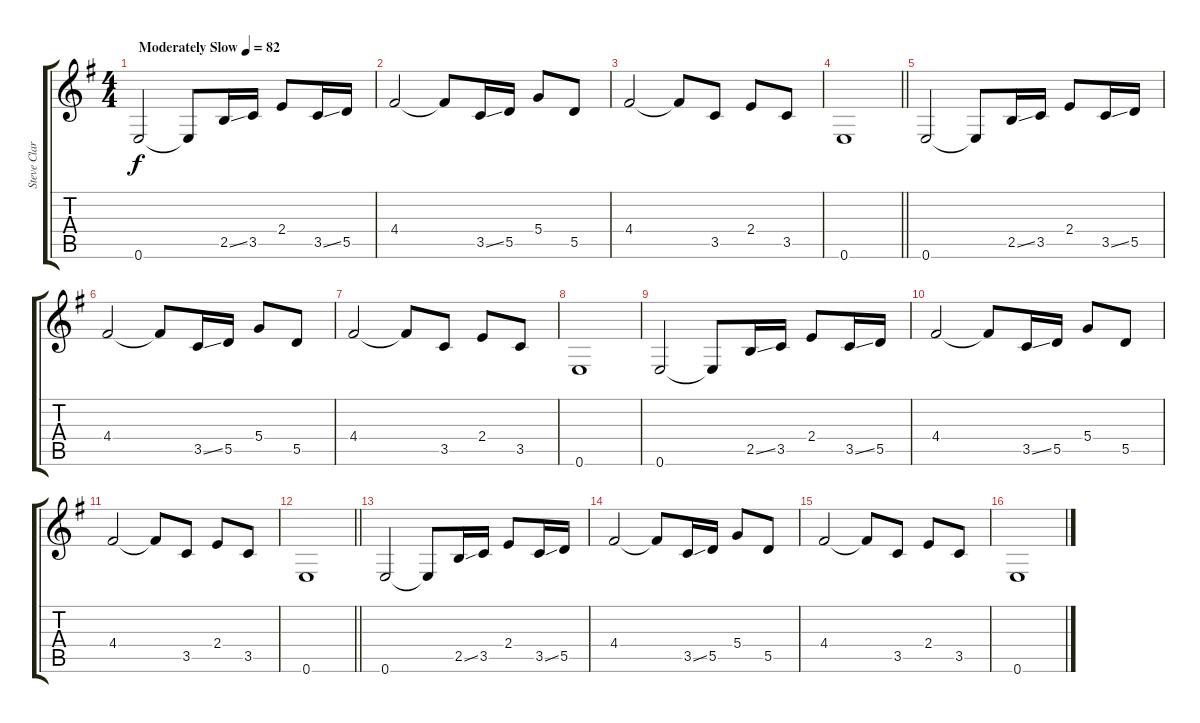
\track ("Steve Clark" "Steve Clar") {instrument electricguitarclean}
\staff {score tabs}
\tuning (E4 B3 G3 D3 A2 E2) {hide}
\ts (4 4)
\tempo (82 "Moderately Slow")
\clef g2
\ks eminor
0.6.2{dy f instrument electricguitarclean} 0.6{t}.8 2.5{ss}.16 3.5.16 2.4.8 3.5{ss}.16 5.5.16 |
4.4.2 4.4{t}.8 3.5{ss}.16 5.5.16 5.4.8 5.5.8 |
4.4.2 4.4{t}.8 3.5.8 2.4.8 3.5.8 |
\barLineRight lightlight
0.6.1 |
0.6.2 0.6{t}.8 2.5{ss}.16 3.5.16 2.4.8 3.5{ss}.16 5.5.16 |
4.4.2 4.4{t}.8 3.5{ss}.16 5.5.16 5.4.8 5.5.8 |
4.4.2 4.4{t}.8 3.5.8 2.4.8 3.5.8 |
0.6.1 |
0.6.2 0.6{t}.8 2.5{ss}.16 3.5.16 2.4.8 3.5{ss}.16 5.5.16 |
4.4.2 4.4{t}.8 3.5{ss}.16 5.5.16 5.4.8 5.5.8 |
4.4.2 4.4{t}.8 3.5.8 2.4.8 3.5.8 |
\barLineRight lightlight
0.6.1 |
0.6.2 0.6{t}.8 2.5{ss}.16 3.5.16 2.4.8 3.5{ss}.16 5.5.16 |
4.4.2 4.4{t}.8 3.5{ss}.16 5.5.16 5.4.8 5.5.8 |
4.4.2 4.4{t}.8 3.5.8 2.4.8 3.5.8 |
0.6.1
